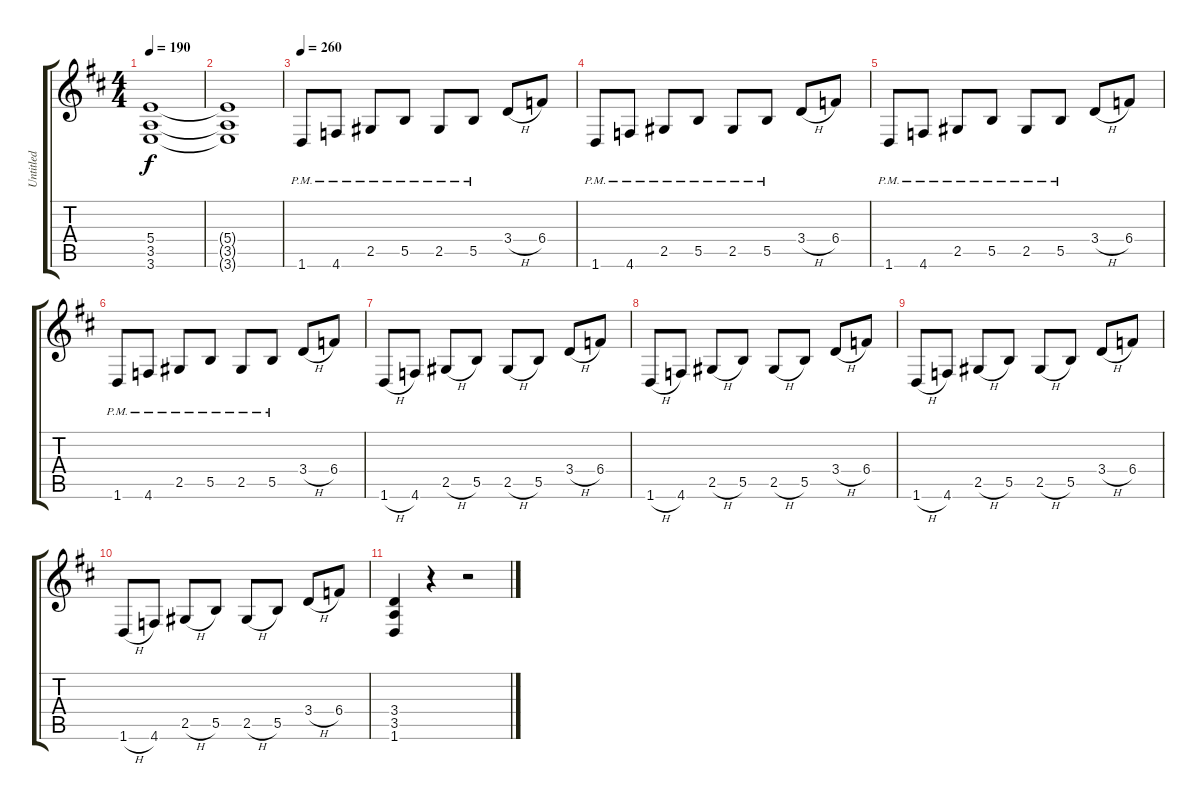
\track ("Untitled" "Untitled") {instrument distortionguitar}
\staff {score tabs}
\tuning (Db4 Ab3 E3 B2 Gb2 Db2) {hide}
\ts (4 4)
\tempo 190
\clef g2
\ks d
(5.4{t} 3.5{t} 3.6{t}).1{dy f} |
(5.4{t} 3.5{t} 3.6{t}).1 |
\tempo 260
1.6{pm}.8 4.6{pm}.8 2.5{pm}.8 5.5{pm}.8 2.5{pm}.8 5.5{pm}.8 3.4{h}.8 6.4.8 |
1.6{pm}.8 4.6{pm}.8 2.5{pm}.8 5.5{pm}.8 2.5{pm}.8 5.5{pm}.8 3.4{h}.8 6.4.8 |
1.6{pm}.8 4.6{pm}.8 2.5{pm}.8 5.5{pm}.8 2.5{pm}.8 5.5{pm}.8 3.4{h}.8 6.4.8 |
1.6{pm}.8 4.6{pm}.8 2.5{pm}.8 5.5{pm}.8 2.5{pm}.8 5.5{pm}.8 3.4{h}.8 6.4.8 |
1.6{h}.8 4.6.8 2.5{h}.8 5.5.8 2.5{h}.8 5.5.8 3.4{h}.8 6.4.8 |
1.6{h}.8 4.6.8 2.5{h}.8 5.5.8 2.5{h}.8 5.5.8 3.4{h}.8 6.4.8 |
1.6{h}.8 4.6.8 2.5{h}.8 5.5.8 2.5{h}.8 5.5.8 3.4{h}.8 6.4.8 |
1.6{h}.8 4.6.8 2.5{h}.8 5.5.8 2.5{h}.8 5.5.8 3.4{h}.8 6.4.8 |
(3.4 3.5 1.6).4 r.4 r.2
